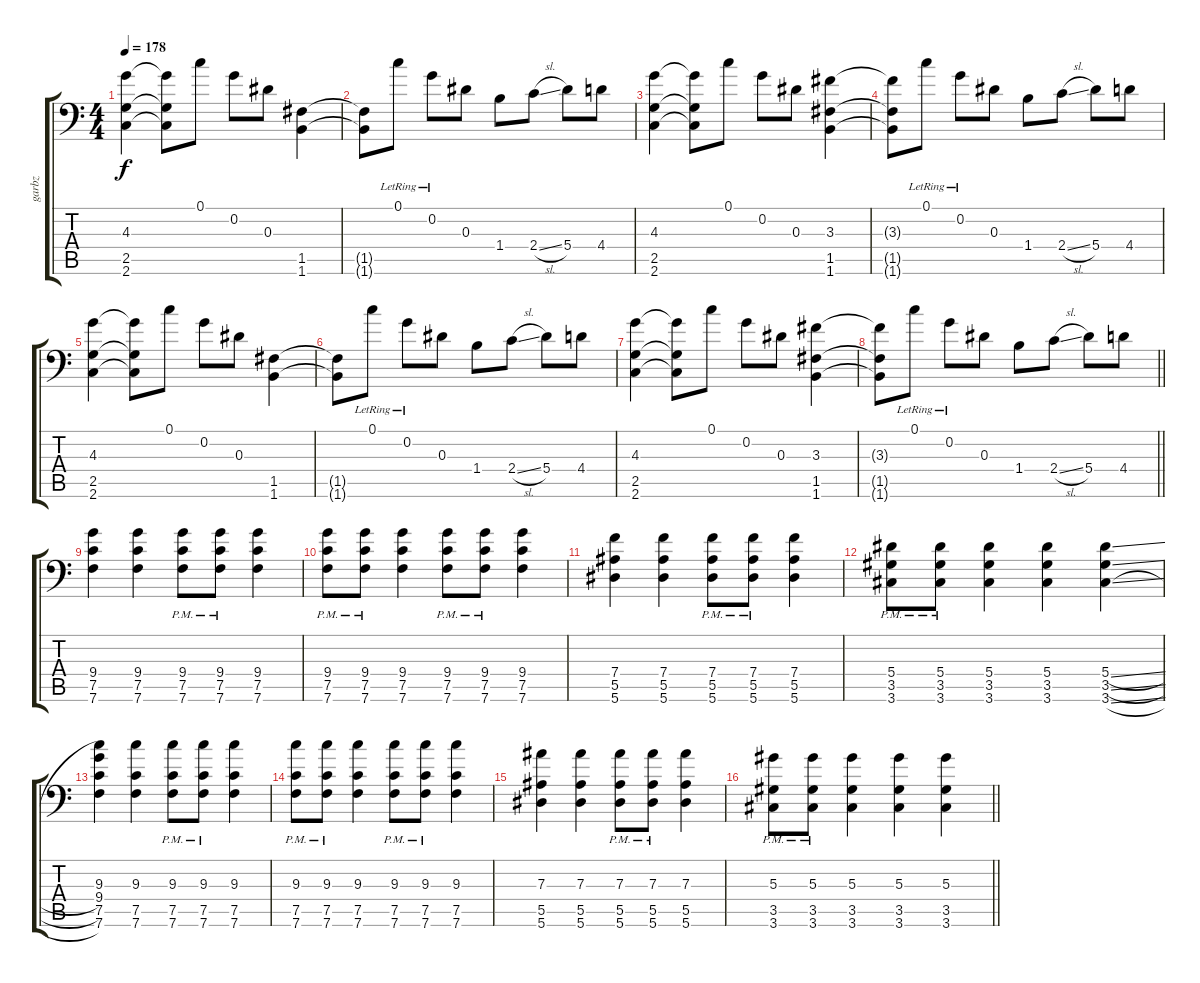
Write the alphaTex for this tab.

\track ("garbz" "garbz") {solo instrument overdrivenguitar}
\staff {score tabs}
\tuning (C4 G3 Eb3 Bb2 F2 Bb1) {hide}
\ts (4 4)
\tempo 178
\clef f4
\ks c
(4.3 2.5 2.6).4{dy f} (4.3{t} 2.5{t} 2.6{t}).8 0.1.8 0.2.8 0.3.8 (1.5 1.6).4 |
(1.5{t} 1.6{t}).8 0.1{lr}.8 0.2{lr}.8 0.3.8 1.4.8 2.4{sl}.8 5.4.8 4.4.8 |
(4.3 2.5 2.6).4 (4.3{t} 2.5{t} 2.6{t}).8 0.1.8 0.2.8 0.3.8 (3.3 1.5 1.6).4 |
(3.3{t} 1.5{t} 1.6{t}).8 0.1{lr}.8 0.2{lr}.8 0.3.8 1.4.8 2.4{sl}.8 5.4.8 4.4.8 |
(4.3 2.5 2.6).4 (4.3{t} 2.5{t} 2.6{t}).8 0.1.8 0.2.8 0.3.8 (1.5 1.6).4 |
(1.5{t} 1.6{t}).8 0.1{lr}.8 0.2{lr}.8 0.3.8 1.4.8 2.4{sl}.8 5.4.8 4.4.8 |
(4.3 2.5 2.6).4 (4.3{t} 2.5{t} 2.6{t}).8 0.1.8 0.2.8 0.3.8 (3.3 1.5 1.6).4 |
\barLineRight lightlight
(3.3{t} 1.5{t} 1.6{t}).8 0.1{lr}.8 0.2{lr}.8 0.3.8 1.4.8 2.4{sl}.8 5.4.8 4.4.8 |
(9.4 7.5 7.6).4 (9.4 7.5 7.6).4 (9.4 7.5 7.6{pm}).8 (9.4 7.5 7.6{pm}).8 (9.4 7.5 7.6).4 |
(9.4 7.5 7.6{pm}).8 (9.4 7.5 7.6{pm}).8 (9.4 7.5 7.6).4 (9.4 7.5 7.6{pm}).8 (9.4 7.5 7.6{pm}).8 (9.4 7.5 7.6).4 |
(7.4 5.5 5.6).4 (7.4 5.5 5.6).4 (7.4 5.5 5.6{pm}).8 (7.4 5.5 5.6{pm}).8 (7.4 5.5 5.6).4 |
(5.4 3.5 3.6{pm}).8 (5.4 3.5 3.6{pm}).8 (5.4 3.5 3.6).4 (5.4 3.5 3.6).4 (5.4{sl} 3.5{sl} 3.6{sl}).4 |
(9.3 9.4 7.5 7.6).4 (9.3 7.5 7.6).4 (9.3 7.5 7.6{pm}).8 (9.3 7.5 7.6{pm}).8 (9.3 7.5 7.6).4 |
(9.3 7.5 7.6{pm}).8 (9.3 7.5 7.6{pm}).8 (9.3 7.5 7.6).4 (9.3 7.5 7.6{pm}).8 (9.3 7.5 7.6{pm}).8 (9.3 7.5 7.6).4 |
(7.3 5.5 5.6).4 (7.3 5.5 5.6).4 (7.3 5.5 5.6{pm}).8 (7.3 5.5 5.6{pm}).8 (7.3 5.5 5.6).4 |
\barLineRight lightlight
(5.3 3.5 3.6{pm}).8 (5.3 3.5 3.6{pm}).8 (5.3 3.5 3.6).4 (5.3 3.5 3.6).4 (5.3 3.5 3.6).4
